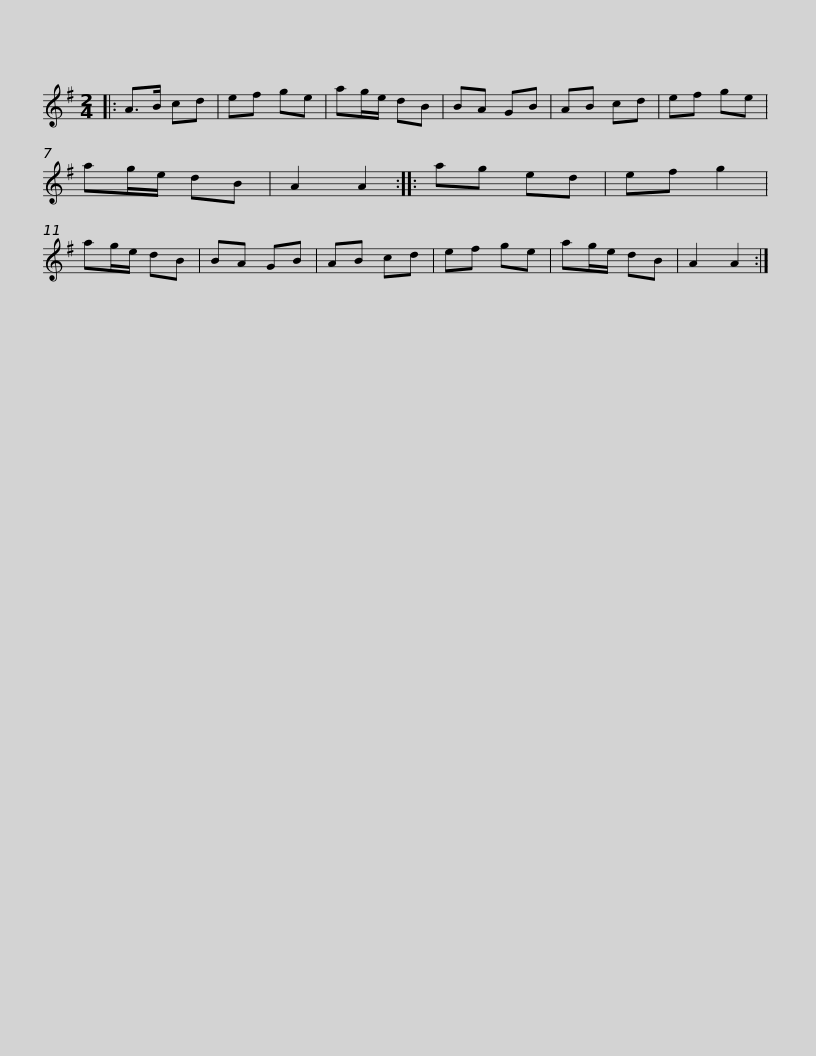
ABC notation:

X:1
L:1/8
M:2/4
I:linebreak $
K:G
V:1 treble
V:1
|: A>B cd | ef ge | ag/e/ dB | BA GB | AB cd | %5
 ef ge | ag/e/ dB | A2 A2 :: ag ed | ef g2 |$ %10
 ag/e/ dB | BA GB | AB cd | ef ge | ag/e/ dB | %15
 A2 A2 :| %16
